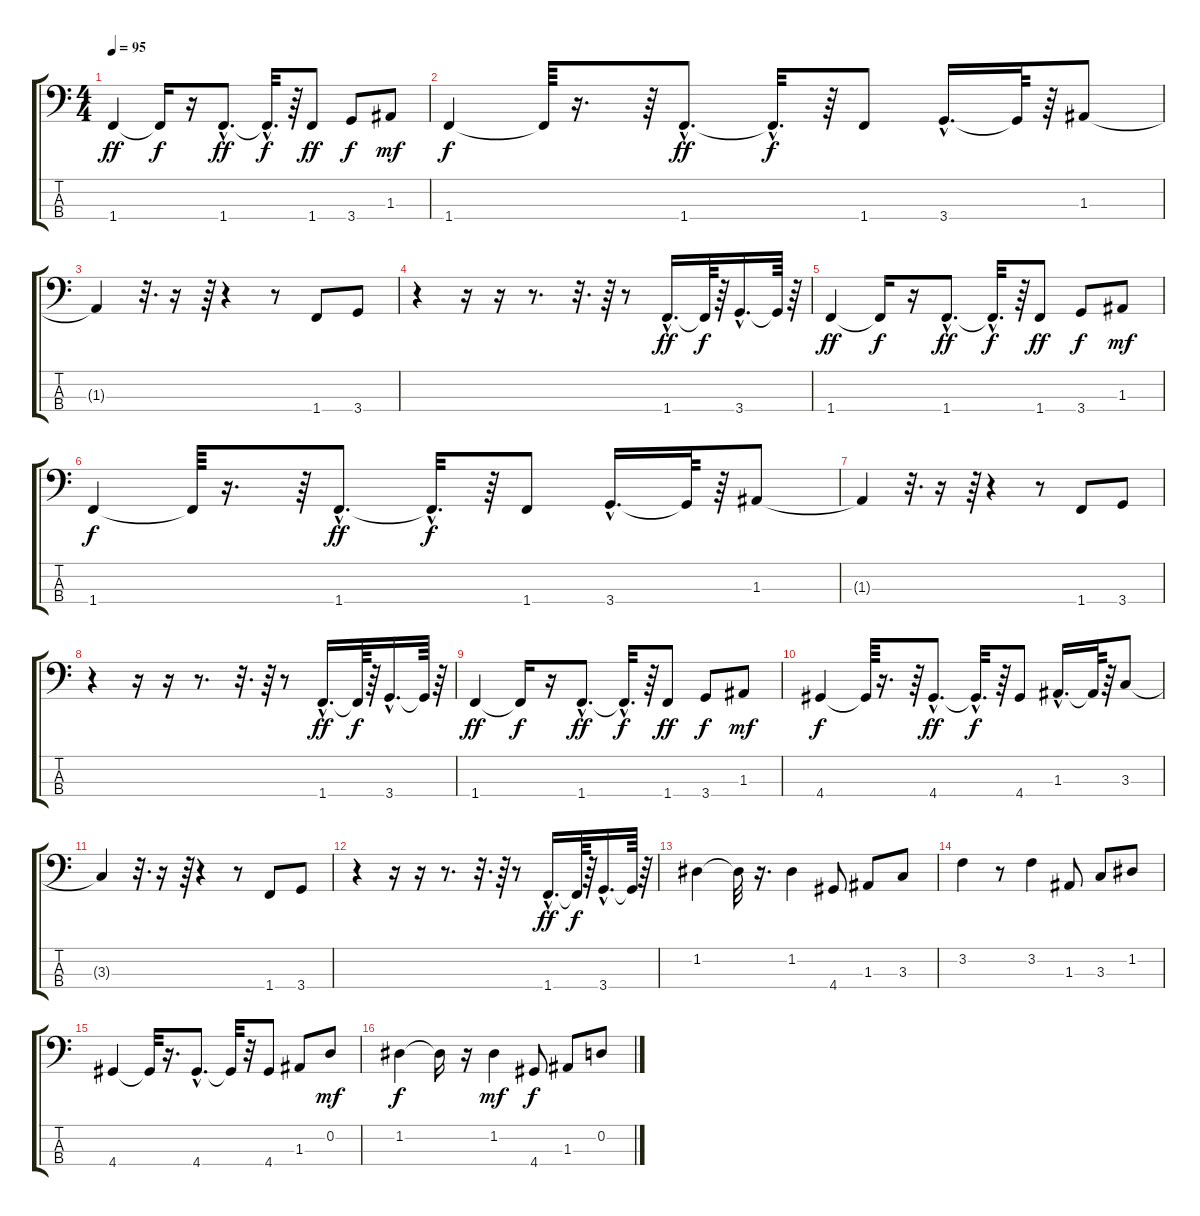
\track "" {instrument fretlessbass}
\staff {score tabs}
\tuning (G2 D2 A1 E1) {hide}
\ts (4 4)
\tempo 95
\clef f4
\ks c
1.4.4{dy ff} 1.4{t}.16{dy f} r.16 1.4{hac}.8{d dy ff} 1.4{hac t}.32{d dy f} r.64 1.4.8{dy ff} 3.4.8{dy f} 1.3.8{dy mf} |
1.4.4{dy f} 1.4{t}.64 r.16{d} r.64 1.4{hac}.8{d dy ff} 1.4{hac t}.32{d dy f} r.64 1.4.8 3.4{hac}.16{d} 3.4{t}.64 r.64 1.3.8 |
1.3{t}.4 r.32{d} r.16 r.64 r.4 r.8 1.4.8 3.4.8 |
r.4 r.16 r.16 r.8{d} r.32{d} r.64 r.8 1.4{hac}.16{d dy ff} 1.4{t}.64{dy f} r.64 3.4{hac}.16{d} 3.4{t}.64 r.64 |
1.4.4{dy ff} 1.4{t}.16{dy f} r.16 1.4{hac}.8{d dy ff} 1.4{hac t}.32{d dy f} r.64 1.4.8{dy ff} 3.4.8{dy f} 1.3.8{dy mf} |
1.4.4{dy f} 1.4{t}.64 r.16{d} r.64 1.4{hac}.8{d dy ff} 1.4{hac t}.32{d dy f} r.64 1.4.8 3.4{hac}.16{d} 3.4{t}.64 r.64 1.3.8 |
1.3{t}.4 r.32{d} r.16 r.64 r.4 r.8 1.4.8 3.4.8 |
r.4 r.16 r.16 r.8{d} r.32{d} r.64 r.8 1.4{hac}.16{d dy ff} 1.4{t}.64{dy f} r.64 3.4{hac}.16{d} 3.4{t}.64 r.64 |
1.4.4{dy ff} 1.4{t}.16{dy f} r.16 1.4{hac}.8{d dy ff} 1.4{hac t}.32{d dy f} r.64 1.4.8{dy ff} 3.4.8{dy f} 1.3.8{dy mf} |
4.4.4{dy f} 4.4{t}.64 r.16{d} r.64 4.4{hac}.8{d dy ff} 4.4{hac t}.32{d dy f} r.64 4.4.8 1.3{hac}.16{d} 1.3{t}.64 r.64 3.3.8 |
3.3{t}.4 r.32{d} r.16 r.64 r.4 r.8 1.4.8 3.4.8 |
r.4 r.16 r.16 r.8{d} r.32{d} r.64 r.8 1.4{hac}.16{d dy ff} 1.4{t}.64{dy f} r.64 3.4{hac}.16{d} 3.4{t}.64 r.64 |
1.2.4 1.2{t}.32 r.16{d} 1.2.4 4.4.8 1.3.8 3.3.8 |
3.2.4 r.8 3.2.4 1.3.8 3.3.8 1.2.8 |
4.4.4 4.4{t}.32 r.16{d} 4.4{hac}.8{d} 4.4{t}.32 r.32 4.4.8 1.3.8 0.2.8{dy mf} |
1.2.4{dy f} 1.2{t}.16 r.16 1.2.4{dy mf} 4.4.8{dy f} 1.3.8 0.2.8
